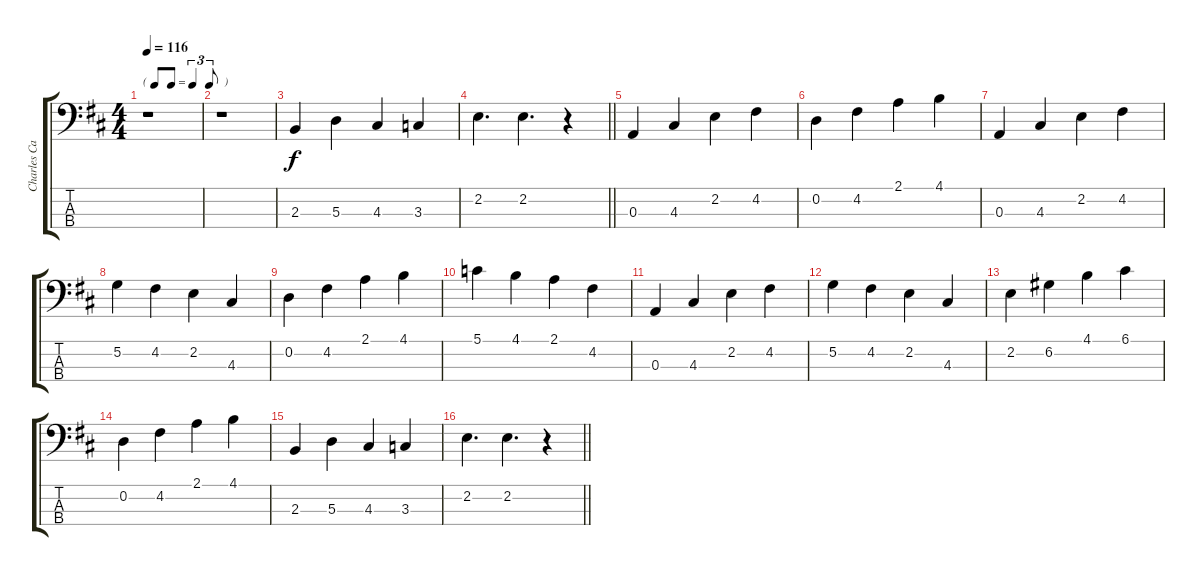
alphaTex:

\track ("Charles Calmese – Bass" "Charles Ca") {instrument electricbassfinger}
\staff {score tabs}
\tuning (G2 D2 A1 E1) {hide}
\ts (4 4)
\tf triplet8th
\tempo 116
\clef f4
\ks d
r.1{dy f instrument electricbassfinger} |
r.1 |
2.3.4 5.3.4 4.3.4 3.3.4 |
\barLineRight lightlight
2.2.4{d} 2.2.4{d} r.4 |
0.3.4 4.3.4 2.2.4 4.2.4 |
0.2.4 4.2.4 2.1.4 4.1.4 |
0.3.4 4.3.4 2.2.4 4.2.4 |
5.2.4 4.2.4 2.2.4 4.3.4 |
0.2.4 4.2.4 2.1.4 4.1.4 |
5.1.4 4.1.4 2.1.4 4.2.4 |
0.3.4 4.3.4 2.2.4 4.2.4 |
5.2.4 4.2.4 2.2.4 4.3.4 |
2.2.4 6.2.4 4.1.4 6.1.4 |
0.2.4 4.2.4 2.1.4 4.1.4 |
2.3.4 5.3.4 4.3.4 3.3.4 |
\barLineRight lightlight
2.2.4{d} 2.2.4{d} r.4
